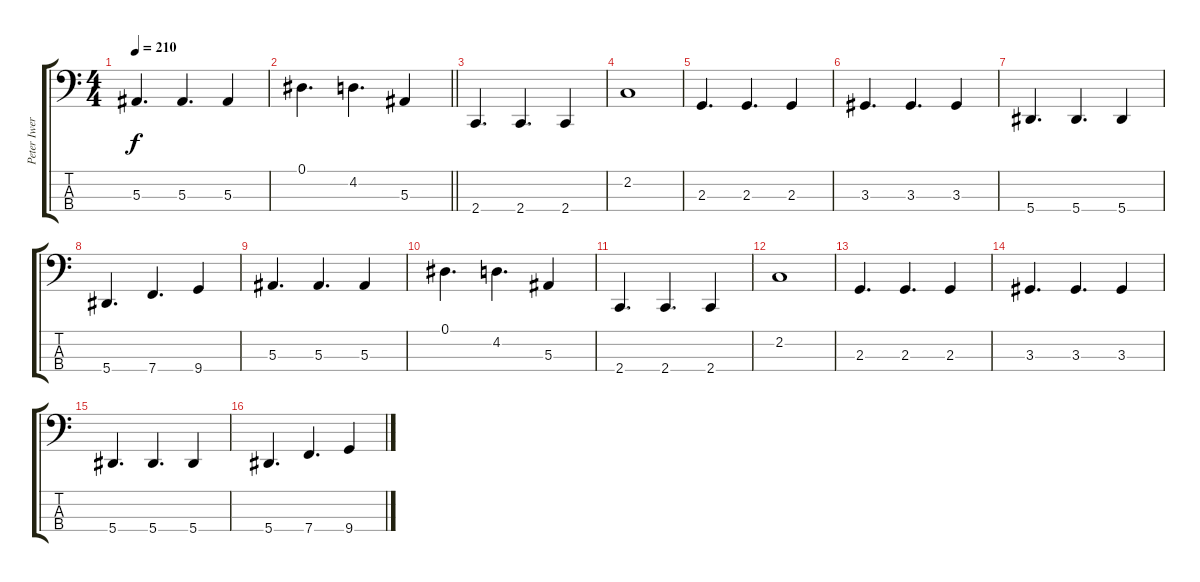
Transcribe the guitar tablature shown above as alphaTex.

\track ("Peter Iwers" "Peter Iwer") {instrument electricbassfinger}
\staff {score tabs}
\tuning (Eb2 Bb1 F1 Bb0) {hide}
\ts (4 4)
\tempo 210
\clef f4
\ks c
5.3.4{d dy f} 5.3.4{d} 5.3.4 |
\barLineRight lightlight
0.1.4{d} 4.2.4{d} 5.3.4 |
2.4.4{d} 2.4.4{d} 2.4.4 |
2.2.1 |
2.3.4{d} 2.3.4{d} 2.3.4 |
3.3.4{d} 3.3.4{d} 3.3.4 |
5.4.4{d} 5.4.4{d} 5.4.4 |
5.4.4{d} 7.4.4{d} 9.4.4 |
5.3.4{d} 5.3.4{d} 5.3.4 |
0.1.4{d} 4.2.4{d} 5.3.4 |
2.4.4{d} 2.4.4{d} 2.4.4 |
2.2.1 |
2.3.4{d} 2.3.4{d} 2.3.4 |
3.3.4{d} 3.3.4{d} 3.3.4 |
5.4.4{d} 5.4.4{d} 5.4.4 |
5.4.4{d} 7.4.4{d} 9.4.4
